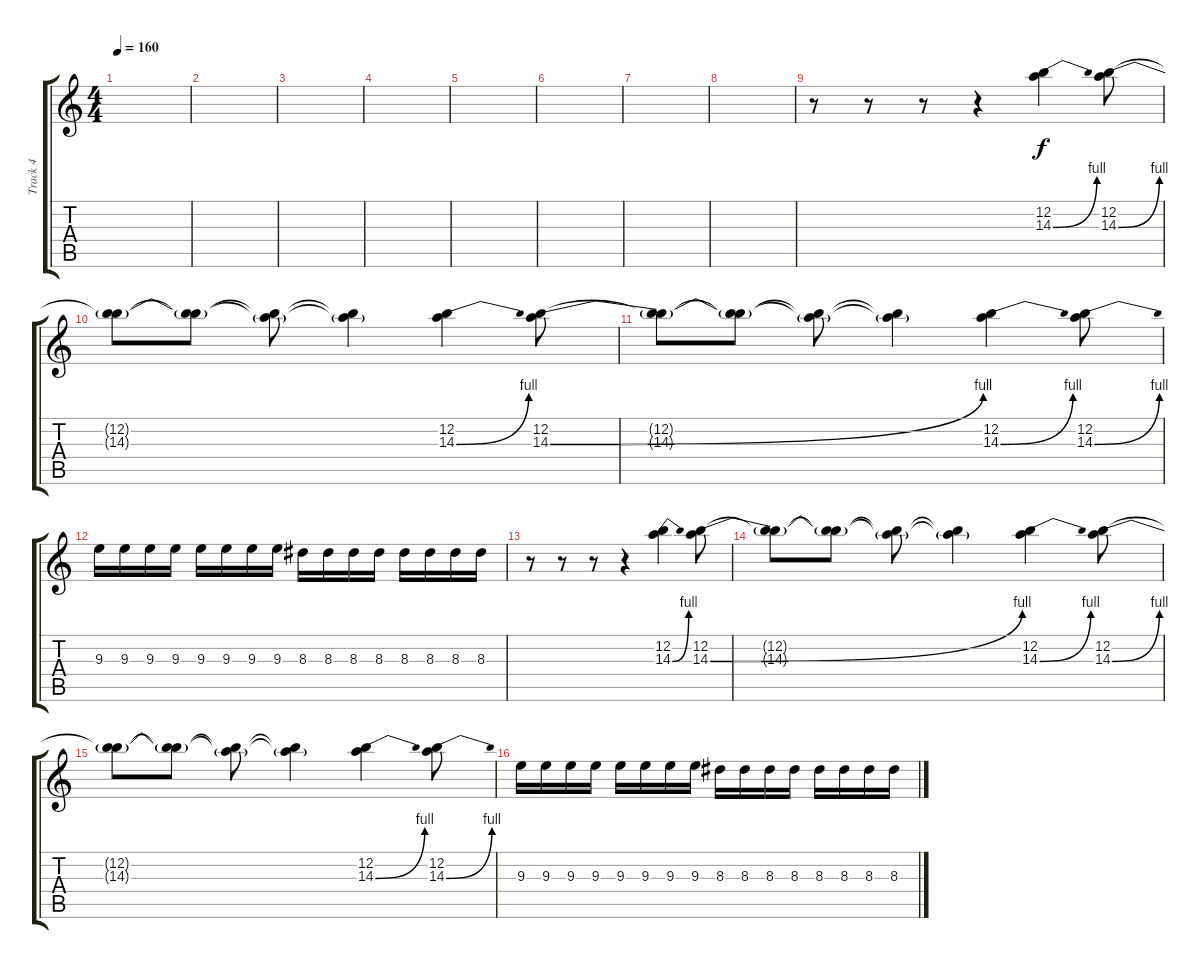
\track ("Track 4" "Track 4") {instrument distortionguitar}
\staff {score tabs}
\tuning (E4 B3 G3 D3 A2 E2) {hide}
\ts (4 4)
\tempo 160
\clef g2
\ks c
|
|
|
|
|
|
|
|
r.8 r.8 r.8 r.4 (12.2 14.3{be (bend 0 0 60 4)}).4 (12.2 14.3{be (bend 0 0 60 4)}).8 |
(12.2{t} 14.3{t}).8 (12.2{t} 14.3{t}).8 (12.2{t} 14.3{t}).8 (12.2{t} 14.3{t}).4 (12.2 14.3{be (bend 0 0 60 4)}).4 (12.2 14.3{be (bend 0 0 60 4)}).8 |
(12.2{t} 14.3{t}).8 (12.2{t} 14.3{t}).8 (12.2{t} 14.3{t}).8 (12.2{t} 14.3{t}).4 (12.2 14.3{be (bend 0 0 60 4)}).4 (12.2 14.3{be (bend 0 0 60 4)}).8 |
9.3.16 9.3.16 9.3.16 9.3.16 9.3.16 9.3.16 9.3.16 9.3.16 8.3.16 8.3.16 8.3.16 8.3.16 8.3.16 8.3.16 8.3.16 8.3.16 |
r.8 r.8 r.8 r.4 (12.2 14.3{be (bend 0 0 60 4)}).4 (12.2 14.3{be (bend 0 0 60 4)}).8 |
(12.2{t} 14.3{t}).8 (12.2{t} 14.3{t}).8 (12.2{t} 14.3{t}).8 (12.2{t} 14.3{t}).4 (12.2 14.3{be (bend 0 0 60 4)}).4 (12.2 14.3{be (bend 0 0 60 4)}).8 |
(12.2{t} 14.3{t}).8 (12.2{t} 14.3{t}).8 (12.2{t} 14.3{t}).8 (12.2{t} 14.3{t}).4 (12.2 14.3{be (bend 0 0 60 4)}).4 (12.2 14.3{be (bend 0 0 60 4)}).8 |
9.3.16 9.3.16 9.3.16 9.3.16 9.3.16 9.3.16 9.3.16 9.3.16 8.3.16 8.3.16 8.3.16 8.3.16 8.3.16 8.3.16 8.3.16 8.3.16
